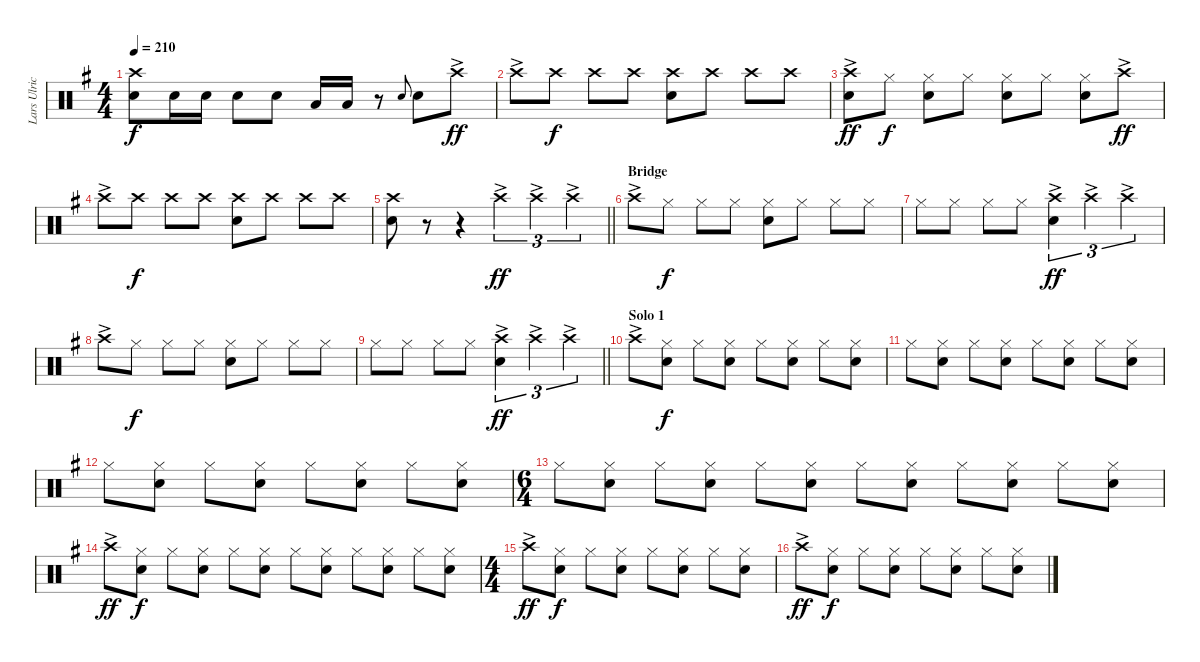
\track ("Lars Ulrich" "Lars Ulric") {instrument percussion}
\staff {score}
\articulation defaults
\ts (4 4)
\tempo 210
\clef neutral
\ks g
("Crash high (hit)" "Electric Snare (hit)").8{dy f} "Electric Snare (hit)".16 "Electric Snare (hit)".16 "Electric Snare (hit)".8 "Electric Snare (hit)".8 "Low Floor Tom (hit)".16 "Low Floor Tom (hit)".16 r.8 "Electric Snare (hit)".8{gr onbeat} "Electric Snare (hit)".8 "Crash high (hit)"{ac}.8{dy ff} |
"Crash high (hit)"{ac}.8 "Crash high (hit)".8{dy f} "Crash high (hit)".8 "Crash high (hit)".8 ("Crash high (hit)" "Electric Snare (hit)").8 "Crash high (hit)".8 "Crash high (hit)".8 "Crash high (hit)".8 |
("Crash high (hit)"{ac} "Electric Snare (hit)").8{dy ff} "Hi-Hat (closed)".8{dy f} ("Hi-Hat (closed)" "Electric Snare (hit)").8 "Hi-Hat (closed)".8 ("Hi-Hat (closed)" "Electric Snare (hit)").8 "Hi-Hat (closed)".8 ("Hi-Hat (closed)" "Electric Snare (hit)").8 "Crash high (hit)"{ac}.8{dy ff} |
"Crash high (hit)"{ac}.8 "Crash high (hit)".8{dy f} "Crash high (hit)".8 "Crash high (hit)".8 ("Crash high (hit)" "Electric Snare (hit)").8 "Crash high (hit)".8 "Crash high (hit)".8 "Crash high (hit)".8 |
\barLineRight lightlight
("Crash high (hit)" "Electric Snare (hit)").8 r.8 r.4 "Crash high (hit)"{ac}.4{tu (3 2) dy ff} "Crash high (hit)"{ac}.4{tu (3 2)} "Crash high (hit)"{ac}.4{tu (3 2)} |
\section ("" "Bridge")
"Crash high (hit)"{ac}.8 "Hi-Hat (closed)".8{dy f} "Hi-Hat (closed)".8 "Hi-Hat (closed)".8 ("Hi-Hat (closed)" "Electric Snare (hit)").8 "Hi-Hat (closed)".8 "Hi-Hat (closed)".8 "Hi-Hat (closed)".8 |
"Hi-Hat (closed)".8 "Hi-Hat (closed)".8 "Hi-Hat (closed)".8 "Hi-Hat (closed)".8 ("Crash high (hit)"{ac} "Electric Snare (hit)").4{tu (3 2) dy ff} "Crash high (hit)"{ac}.4{tu (3 2)} "Crash high (hit)"{ac}.4{tu (3 2)} |
"Crash high (hit)"{ac}.8 "Hi-Hat (closed)".8{dy f} "Hi-Hat (closed)".8 "Hi-Hat (closed)".8 ("Hi-Hat (closed)" "Electric Snare (hit)").8 "Hi-Hat (closed)".8 "Hi-Hat (closed)".8 "Hi-Hat (closed)".8 |
\barLineRight lightlight "Hi-Hat (closed)".8 "Hi-Hat (closed)".8 "Hi-Hat (closed)".8 "Hi-Hat (closed)".8
("Crash high (hit)"{ac} "Electric Snare (hit)").4{tu (3 2) dy ff} "Crash high (hit)"{ac}.4{tu (3 2)} "Crash high (hit)"{ac}.4{tu (3 2)} |
\section ("" "Solo 1")
"Crash high (hit)"{ac}.8 ("Hi-Hat (closed)" "Electric Snare (hit)").8{dy f} "Hi-Hat (closed)".8 ("Hi-Hat (closed)" "Electric Snare (hit)").8 "Hi-Hat (closed)".8 ("Hi-Hat (closed)" "Electric Snare (hit)").8 "Hi-Hat (closed)".8 ("Hi-Hat (closed)" "Electric Snare (hit)").8 |
"Hi-Hat (closed)".8 ("Hi-Hat (closed)" "Electric Snare (hit)").8 "Hi-Hat (closed)".8 ("Hi-Hat (closed)" "Electric Snare (hit)").8 "Hi-Hat (closed)".8 ("Hi-Hat (closed)" "Electric Snare (hit)").8 "Hi-Hat (closed)".8 ("Hi-Hat (closed)" "Electric Snare (hit)").8 |
"Hi-Hat (closed)".8 ("Hi-Hat (closed)" "Electric Snare (hit)").8 "Hi-Hat (closed)".8 ("Hi-Hat (closed)" "Electric Snare (hit)").8 "Hi-Hat (closed)".8 ("Hi-Hat (closed)" "Electric Snare (hit)").8 "Hi-Hat (closed)".8 ("Hi-Hat (closed)" "Electric Snare (hit)").8 |
\ts (6 4)
"Hi-Hat (closed)".8 ("Hi-Hat (closed)" "Electric Snare (hit)").8 "Hi-Hat (closed)".8 ("Hi-Hat (closed)" "Electric Snare (hit)").8 "Hi-Hat (closed)".8 ("Hi-Hat (closed)" "Electric Snare (hit)").8 "Hi-Hat (closed)".8 ("Hi-Hat (closed)" "Electric Snare (hit)").8 "Hi-Hat (closed)".8 ("Hi-Hat (closed)" "Electric Snare (hit)").8 "Hi-Hat (closed)".8 ("Hi-Hat (closed)" "Electric Snare (hit)").8 |
"Crash high (hit)"{ac}.8{dy ff} ("Hi-Hat (closed)" "Electric Snare (hit)").8{dy f} "Hi-Hat (closed)".8 ("Hi-Hat (closed)" "Electric Snare (hit)").8 "Hi-Hat (closed)".8 ("Hi-Hat (closed)" "Electric Snare (hit)").8 "Hi-Hat (closed)".8 ("Hi-Hat (closed)" "Electric Snare (hit)").8 "Hi-Hat (closed)".8 ("Hi-Hat (closed)" "Electric Snare (hit)").8 "Hi-Hat (closed)".8 ("Hi-Hat (closed)" "Electric Snare (hit)").8 |
\ts (4 4)
"Crash high (hit)"{ac}.8{dy ff} ("Hi-Hat (closed)" "Electric Snare (hit)").8{dy f} "Hi-Hat (closed)".8 ("Hi-Hat (closed)" "Electric Snare (hit)").8 "Hi-Hat (closed)".8 ("Hi-Hat (closed)" "Electric Snare (hit)").8 "Hi-Hat (closed)".8 ("Hi-Hat (closed)" "Electric Snare (hit)").8 |
"Crash high (hit)"{ac}.8{dy ff} ("Hi-Hat (closed)" "Electric Snare (hit)").8{dy f} "Hi-Hat (closed)".8 ("Hi-Hat (closed)" "Electric Snare (hit)").8 "Hi-Hat (closed)".8 ("Hi-Hat (closed)" "Electric Snare (hit)").8 "Hi-Hat (closed)".8 ("Hi-Hat (closed)" "Electric Snare (hit)").8
